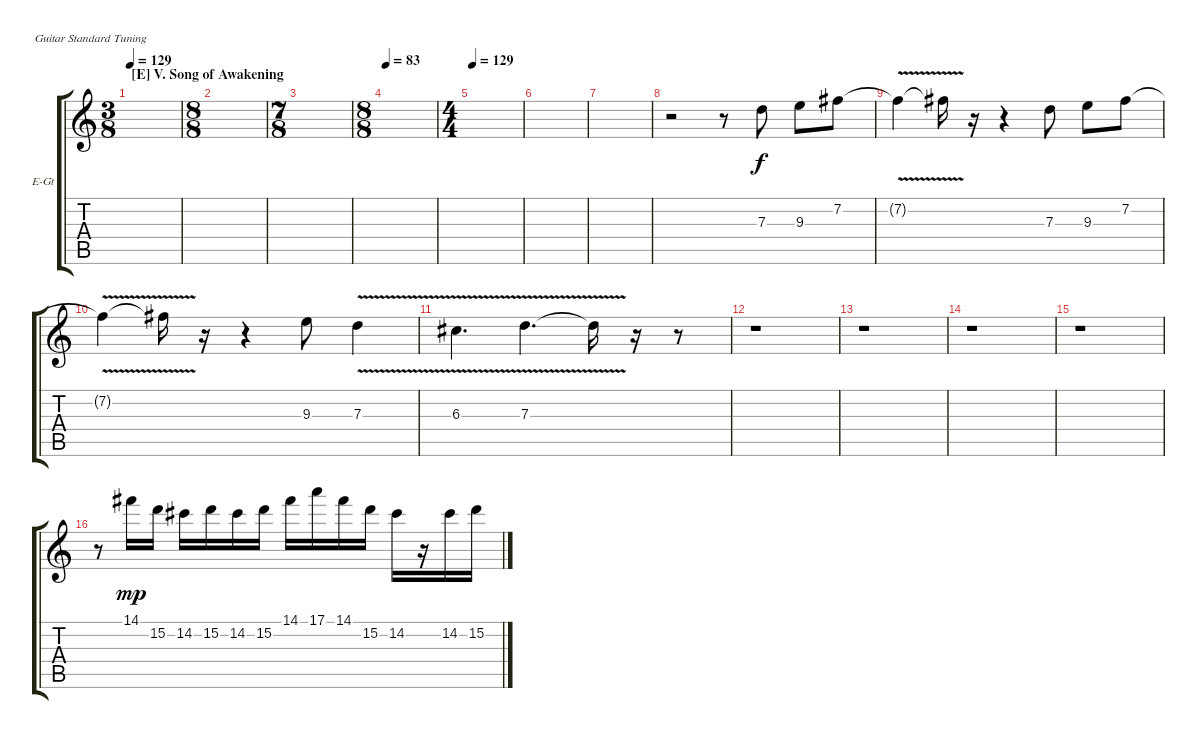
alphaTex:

\defaultSystemsLayout 4
\bracketExtendMode groupsimilarinstruments
\firstSystemTrackNameOrientation horizontal
\otherSystemsTrackNameOrientation horizontal
\track ("Secondary Lead/Rhythm" "E-Gt") {instrument distortionguitar}
\staff {score tabs}
\tuning (E4 B3 G3 D3 A2 E2)
\ts (3 8)
\section ("E" "V. Song of Awakening")
\tempo 129
\clef g2
\ks c
|
\ts (8 8)
|
\ts (7 8)
|
\ts (8 8)
\tempo 83
|
\ts (4 4)
\tempo 129
|
|
|
r.2 r.8 7.3.8 9.3.8 7.2.8 |
7.2{v t}.4 7.2{v t}.16 r.16 r.4 7.3.8 9.3.8 7.2.8 |
7.2{v t}.4 7.2{v t}.16 r.16 r.4 9.3.8 7.3{v}.4 |
6.3{v}.4{d} 7.3{v}.4{d} 7.3{v t}.16 r.16 r.8 |
r.1 |
r.1 |
r.1 |
r.1 |
r.8 14.1.16{dy mp} 15.2.16 14.2.16 15.2.16 14.2.16 15.2.16 14.1.16 17.1.16 14.1.16 15.2.16 14.2.16 r.16 14.2.16 15.2.16
